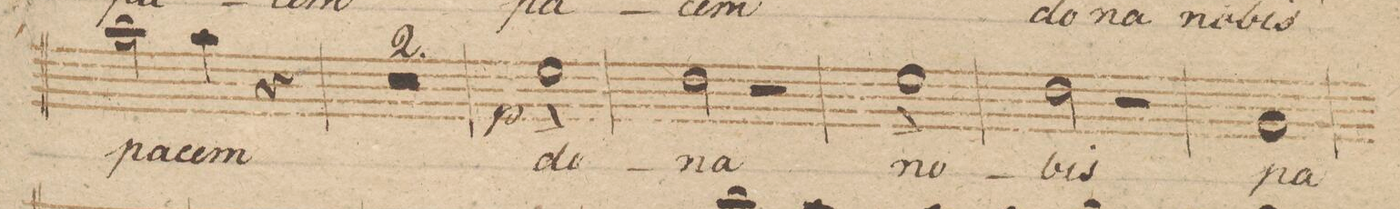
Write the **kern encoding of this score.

**kern	**text	**dynam
*I"Basso.	*	*
*clefF4	*	*
*k[b-]	*	*
*met(c|)	*	*
*M2/2	*	*
2c\	pa-	.
4c\	-cem	.
4r	.	.
=42	=42	=42
0r	.	.
=43	=43	=43
=44	=44	=44
1G\^<	do-	p
=45	=45	=45
2F\	-na	.
2r	.	.
=46	=46	=46
1G\^<	no-	.
=47	=47	=47
2F\	-bis	.
2r	.	.
=48	=48	=48
1BB-/	pa-	.
=49	=49	=49
*-	*-	*-
